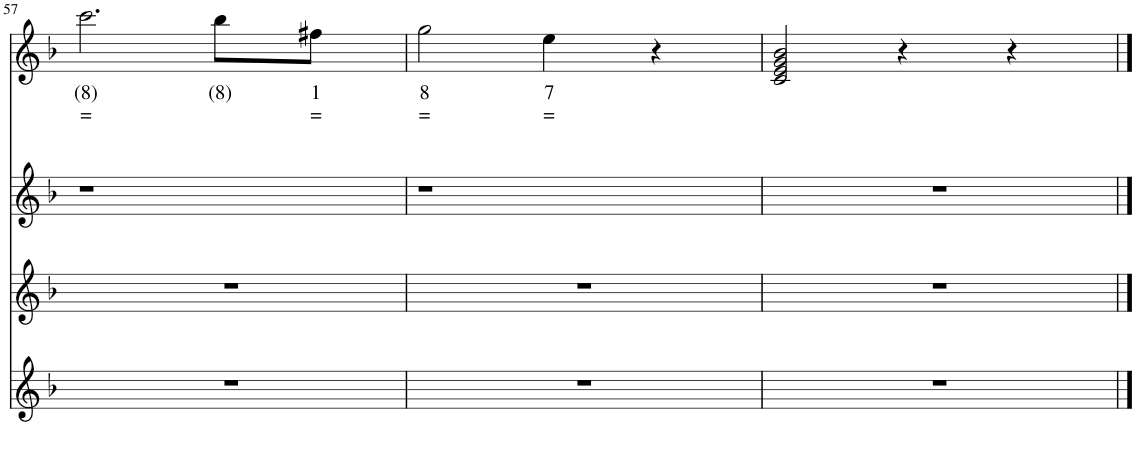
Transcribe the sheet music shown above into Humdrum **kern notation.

**kern	**kern	**kern	**kern	**text	**text
*part4	*part3	*part2	*part1	*part1	*part1
*staff4	*staff3	*staff2	*staff1	*staff1	*staff1
*I"Viool	*I"Stem	*I"Instrument41	*I"Stem	*	*
!!LO:PB:g=z
*clefG2	*clefG2	*clefG2	*clefG2	*	*
*k[b-]	*k[b-]	*k[b-]	*k[b-]	*	*
*M4/4	*M4/4	*M4/4	*M4/4	*	*
=57	=57	=57	=57	=57	=57
!	!	!	!	!LO:LY:b	!LO:LY:b
1r	1r	1r	2.ccc\	(8)	=
!	!	!	!	!LO:LY:b	!
.	.	.	8bb-\L	(8)	.
!	!	!	!	!LO:LY:b	!LO:LY:b
.	.	.	8ff#X\J	1	=
=58	=58	=58	=58	=58	=58
!	!	!	!	!LO:LY:b	!LO:LY:b
1r	1r	1r	2gg\	8	=
!	!	!	!	!LO:LY:b	!LO:LY:b
.	.	.	4ee\	7	=
.	.	.	4r	.	.
=59	=59	=59	=59	=59	=59
1r	1r	1r	2c/ 2e/ 2g/ 2b-/	.	.
.	.	.	4r	.	.
.	.	.	4r	.	.
==	==	==	==	==	==
*-	*-	*-	*-	*-	*-
